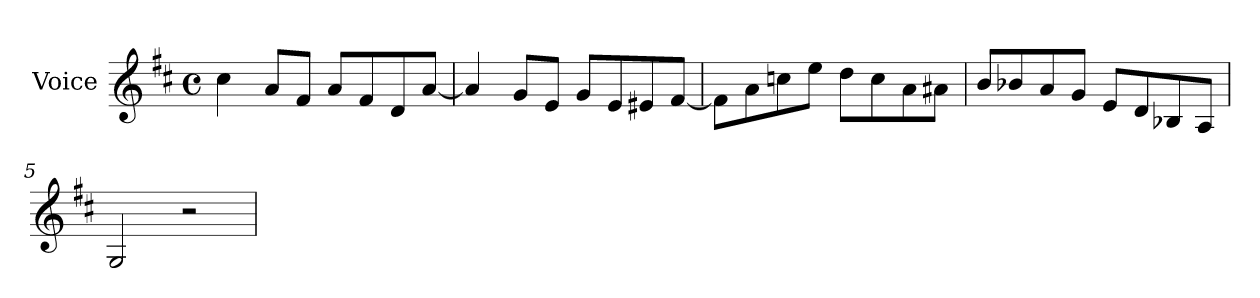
**kern
*part1
*staff1
*I"Voice
*I'Voice
*clefG2
*k[f#c#]
*M4/4
*met(c)
=1
4cc#\
8a/L
8f#/J
8a/L
8f#/
8d/
[<8a/J
=2
4a/]
8g/L
8e/J
8g/L
8e/
8e#X/
[<8f#/J
=3
8f#\L]
8a\
8ccn\
8ee\J
8dd\L
8cc\
8a\
8a#X\J
=4
8b/L
8b-X/
8a/
8g/J
8e/L
8d/
8B-X/
8A/J
=5
2G/
2rcc
=
*-
